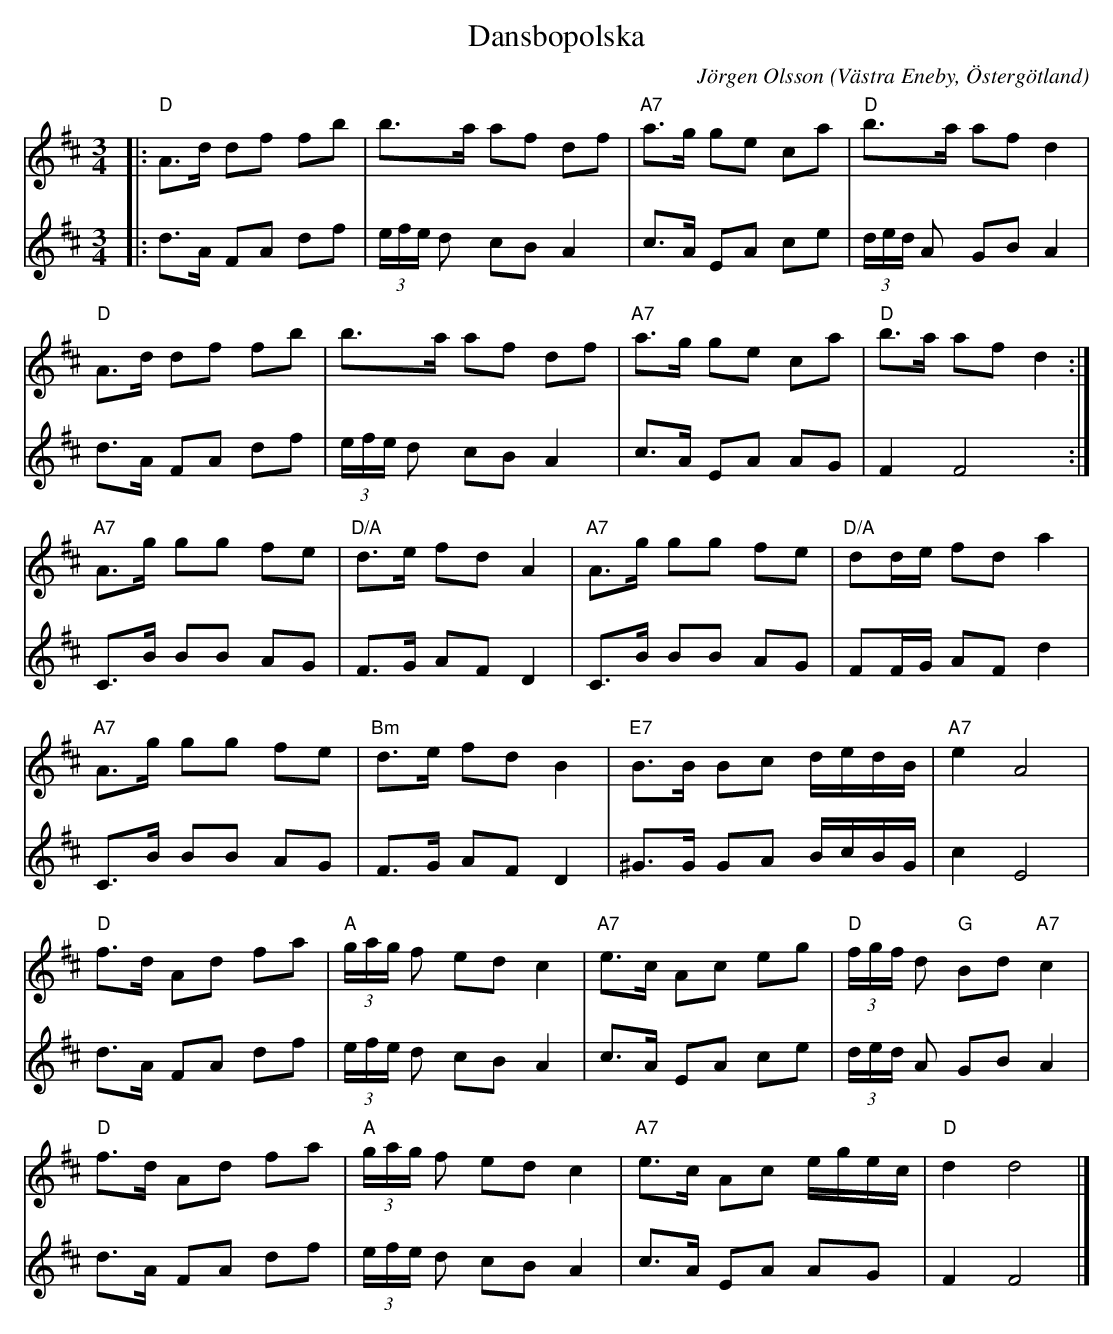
X:1
T:Dansbopolska
C:Jörgen Olsson
O:Västra Eneby, Östergötland
M:3/4
L:1/8
K:D
V:1
|:"D"A>d df fb|b>a af df|"A7"a>g ge ca|"D"b>a af d2|
"D"A>d df fb|b>a af df|"A7"a>g ge ca|"D"b>a af d2:|
"A7"A>g gg fe|"D/A"d>e fd A2|"A7"A>g gg fe|"D/A" dd/e/ fd a2|
"A7"A>g gg fe|"Bm"d>e fd B2|"E7"B>B Bc d/e/d/B/|"A7" e2 A4|
"D"f>d Ad fa|"A"(3g/a/g/ f ed c2|"A7"e>c Ac eg|"D"(3f/g/f/ d "G"Bd "A7"c2|
"D"f>d Ad fa|"A"(3g/a/g/ f ed c2|"A7"e>c Ac e/g/e/c/|"D"d2 d4 |]
V:2
|:d>A FA df|(3e/f/e/ d cB A2|c>A EA ce|(3d/e/d/ A GB A2|
d>A FA df|(3e/f/e/ d cB A2|c>A EA AG|F2 F4:|
C>B BB AG|F>G AF D2|C>B BB AG| FF/G/ AF d2|
C>B BB AG|F>G AF D2|^G>G GA B/c/B/G/| c2 E4|
d>A FA df|(3e/f/e/ d cB A2|c>A EA ce|(3d/e/d/ A GB A2|
d>A FA df|(3e/f/e/ d cB A2|c>A EA AG|F2 F4 |]
